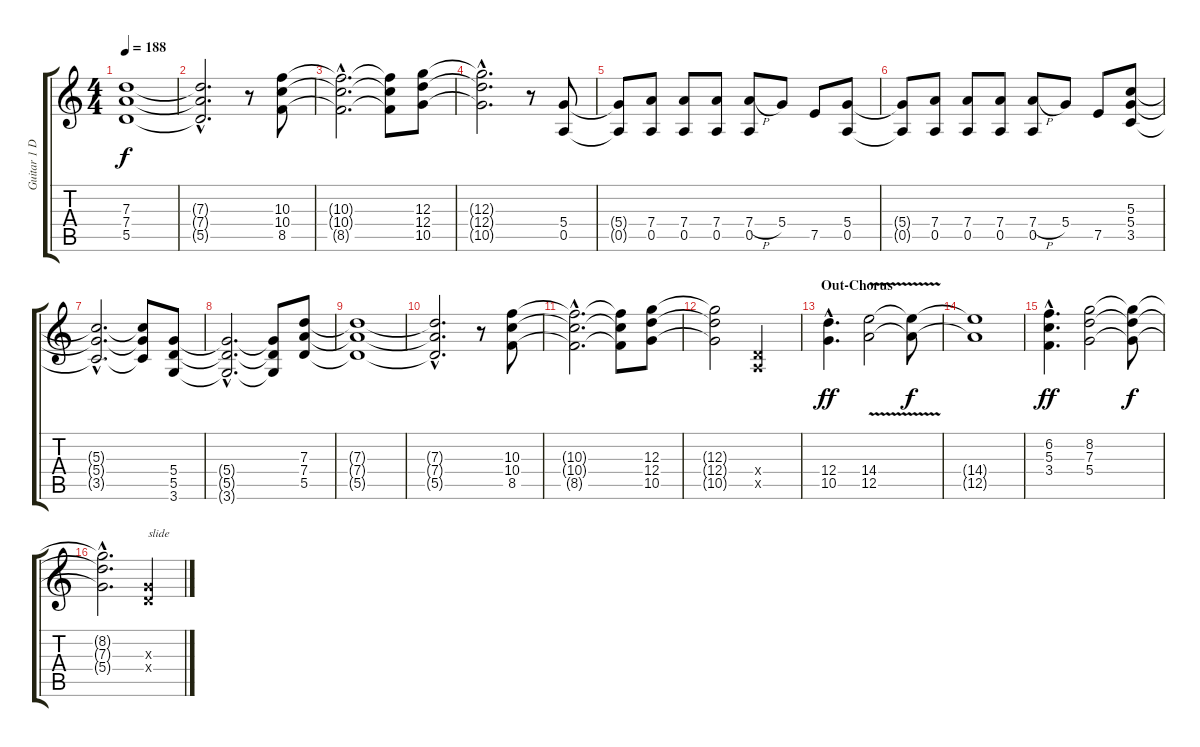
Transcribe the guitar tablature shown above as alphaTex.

\track ("Guitar 1 Dave Murray" "Guitar 1 D") {instrument distortionguitar}
\staff {score tabs}
\tuning (E4 B3 G3 D3 A2 E2) {hide}
\ts (4 4)
\tempo 188
\clef g2
\ks c
(7.3{t} 7.4{t} 5.5{t}).1{dy f} |
(7.3{hac t} 7.4{hac t} 5.5{hac t}).2{d} r.8 (10.3 10.4 8.5).8 |
(10.3{hac t} 10.4{hac t} 8.5{hac t}).2{d} (10.3{t} 10.4{t} 8.5{t}).8 (12.3 12.4 10.5).8 |
(12.3{hac t} 12.4{hac t} 10.5{hac t}).2{d} r.8 (5.4 0.5).8 |
(5.4{t} 0.5{t}).8 (7.4 0.5).8 (7.4 0.5).8 (7.4 0.5).8 (7.4{h} 0.5).8 5.4.8 7.5.8 (5.4 0.5).8 |
(5.4{t} 0.5{t}).8 (7.4 0.5).8 (7.4 0.5).8 (7.4 0.5).8 (7.4{h} 0.5).8 5.4.8 7.5.8 (5.3 5.4 3.5).8 |
(5.3{hac t} 5.4{hac t} 3.5{hac t}).2{d} (5.3{t} 5.4{t} 3.5{t}).8 (5.4 5.5 3.6).8 |
(5.4{hac t} 5.5{hac t} 3.6{hac t}).2{d} (5.4{t} 5.5{t} 3.6{t}).8 (7.3 7.4 5.5).8 |
(7.3{t} 7.4{t} 5.5{t}).1 |
(7.3{hac t} 7.4{hac t} 5.5{hac t}).2{d} r.8 (10.3 10.4 8.5).8 |
(10.3{hac t} 10.4{hac t} 8.5{hac t}).2{d} (10.3{t} 10.4{t} 8.5{t}).8 (12.3 12.4 10.5).8 |
(12.3{t} 12.4{t} 10.5{t}).2 (0.4{x} 0.5{x}).2 |
\section ("" "Out-Chorus")
(12.4{hac} 10.5{hac}).4{d dy ff} (14.4 12.5{v}).2 (14.4{t} 12.5{t}).8{dy f} |
(14.4{t} 12.5{t}).1 |
(6.2{hac} 5.3{hac} 3.4{hac}).4{d dy ff} (8.2 7.3 5.4).2 (8.2{t} 7.3{t} 5.4{t}).8{dy f} |
(8.2{hac t} 7.3{hac t} 5.4{hac t}).2{d} (0.3{x} 0.4{x}).4{txt "slide"}
